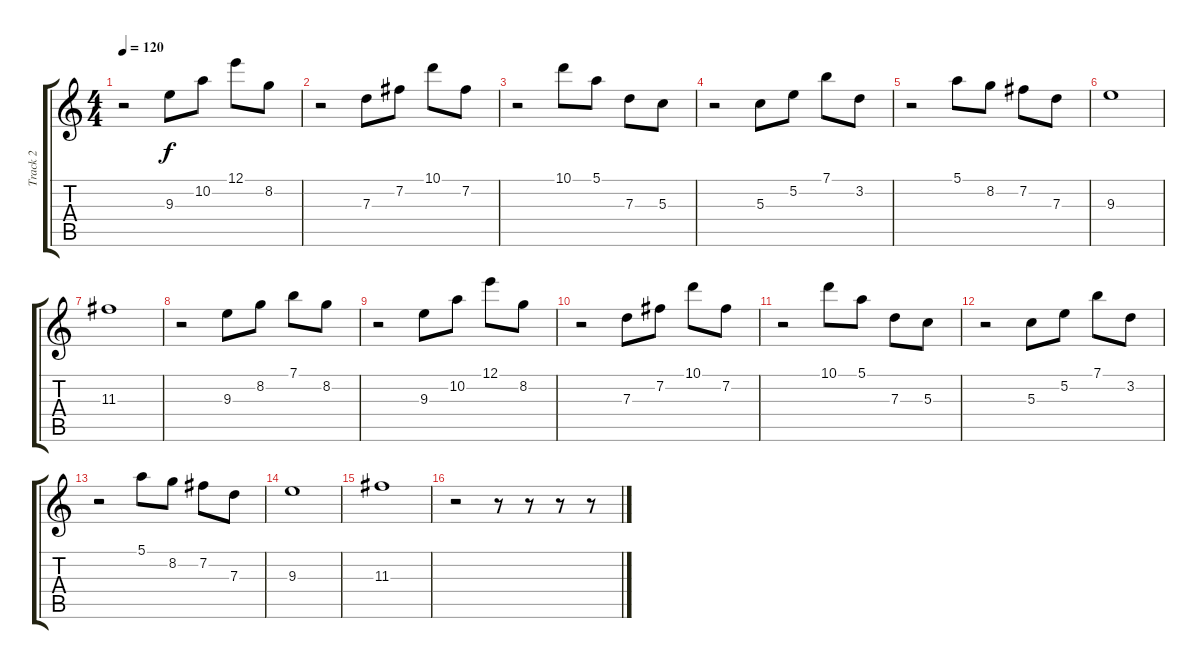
\track ("Track 2" "Track 2") {instrument acousticguitarsteel}
\staff {score tabs}
\tuning (E4 B3 G3 D3 A2 E2) {hide}
\ts (4 4)
\tempo 120
\clef g2
\ks c
r.2{dy f} 9.3.8 10.2.8 12.1.8 8.2.8 |
r.2 7.3.8 7.2.8 10.1.8 7.2.8 |
r.2 10.1.8 5.1.8 7.3.8 5.3.8 |
r.2 5.3.8 5.2.8 7.1.8 3.2.8 |
r.2 5.1.8 8.2.8 7.2.8 7.3.8 |
9.3.1 |
11.3.1 |
r.2 9.3.8 8.2.8 7.1.8 8.2.8 |
r.2 9.3.8 10.2.8 12.1.8 8.2.8 |
r.2 7.3.8 7.2.8 10.1.8 7.2.8 |
r.2 10.1.8 5.1.8 7.3.8 5.3.8 |
r.2 5.3.8 5.2.8 7.1.8 3.2.8 |
r.2 5.1.8 8.2.8 7.2.8 7.3.8 |
9.3.1 |
11.3.1 |
r.2 r.8 r.8 r.8 r.8
